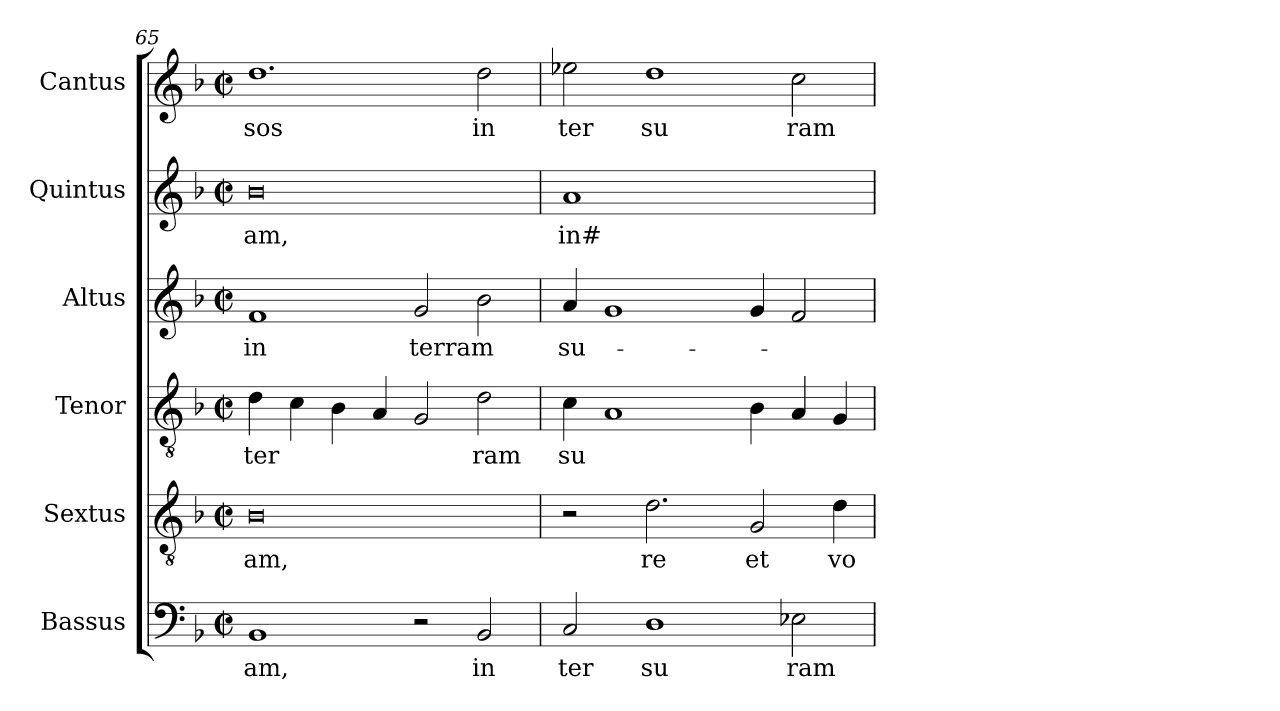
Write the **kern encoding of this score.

**kern	**text	**kern	**text	**kern	**text	**kern	**text	**kern	**text	**kern	**text
*part6	*part6	*part5	*part5	*part4	*part4	*part3	*part3	*part2	*part2	*part1	*part1
*staff6	*staff6	*staff5	*staff5	*staff4	*staff4	*staff3	*staff3	*staff2	*staff2	*staff1	*staff1
*I"Bassus	*	*I"Sextus	*	*I"Tenor	*	*I"Altus	*	*I"Quintus	*	*I"Cantus	*
*clefF4	*	*clefGv2	*	*clefGv2	*	*clefG2	*	*clefG2	*	*clefG2	*
*k[b-]	*	*k[b-]	*	*k[b-]	*	*k[b-]	*	*k[b-]	*	*k[b-]	*
*F:	*	*F:	*	*F:	*	*F:	*	*F:	*	*F:	*
*M2/2	*	*M2/2	*	*M2/2	*	*M2/2	*	*M2/2	*	*M2/2	*
*met(c|)	*	*met(c|)	*	*met(c|)	*	*met(c|)	*	*met(c|)	*	*met(c|)	*
=65	=65	=65	=65	=65	=65	=65	=65	=65	=65	=65	=65
!	!LO:LY:b:cj	!	!LO:LY:b:cj	!	!LO:LY:b	!	!LO:LY:b:cj	!	!LO:LY:b:cj	!	!LO:LY:b:cj
1BB-	am,	0B-	am,	4d\	ter	1f	in	0b-	-am,	1.dd	sos
.	.	.	.	4c\	.	.	.	.	.	.	.
.	.	.	.	4B-\	.	.	.	.	.	.	.
.	.	.	.	4A/	.	.	.	.	.	.	.
!	!	!	!	!	!	!	!LO:LY:b	!	!	!	!
2r	.	.	.	2G/	.	2g/	terram	.	.	.	.
!	!LO:LY:b:cj	!	!	!	!LO:LY:b:cj	!	!	!	!	!	!LO:LY:b:cj
2BB-/	in	.	.	2d\	ram	2b-\	.	.	.	2dd\	in
=66	=66	=66	=66	=66	=66	=66	=66	=66	=66	=66	=66
!	!LO:LY:b:cj	!	!	!	!LO:LY:b:cj	!	!LO:LY:b:cj	!	!LO:LY:b:cj	!	!LO:LY:b:cj
2C/	ter	2r	.	4c\	su	4a/	su-	1a	in#	2ee-X\	ter
.	.	.	.	1A	.	1g	.	.	.	.	.
!	!LO:LY:b:cj	!	!LO:LY:b:cj	!	!	!	!	!	!	!	!LO:LY:b:cj
1D	su	2.d\	re	.	.	.	.	.	.	1dd	su
.	.	.	.	.	.	.	.	1ryy	.	.	.
!	!	!	!LO:LY:b:cj	!	!	!	!	!	!	!	!
.	.	2G/	et	4B-\	.	4g/	.	.	.	.	.
!	!LO:LY:b:cj	!	!	!	!	!	!	!	!	!	!LO:LY:b:cj
2E-X\	ram	.	.	4A/	.	2f/	.	.	.	2cc\	ram
!	!	!	!LO:LY:b:cj	!	!	!	!	!	!	!	!
.	.	4d\	vo	4G/	.	.	.	.	.	.	.
=	=	=	=	=	=	=	=	=	=	=	=
*-	*-	*-	*-	*-	*-	*-	*-	*-	*-	*-	*-
